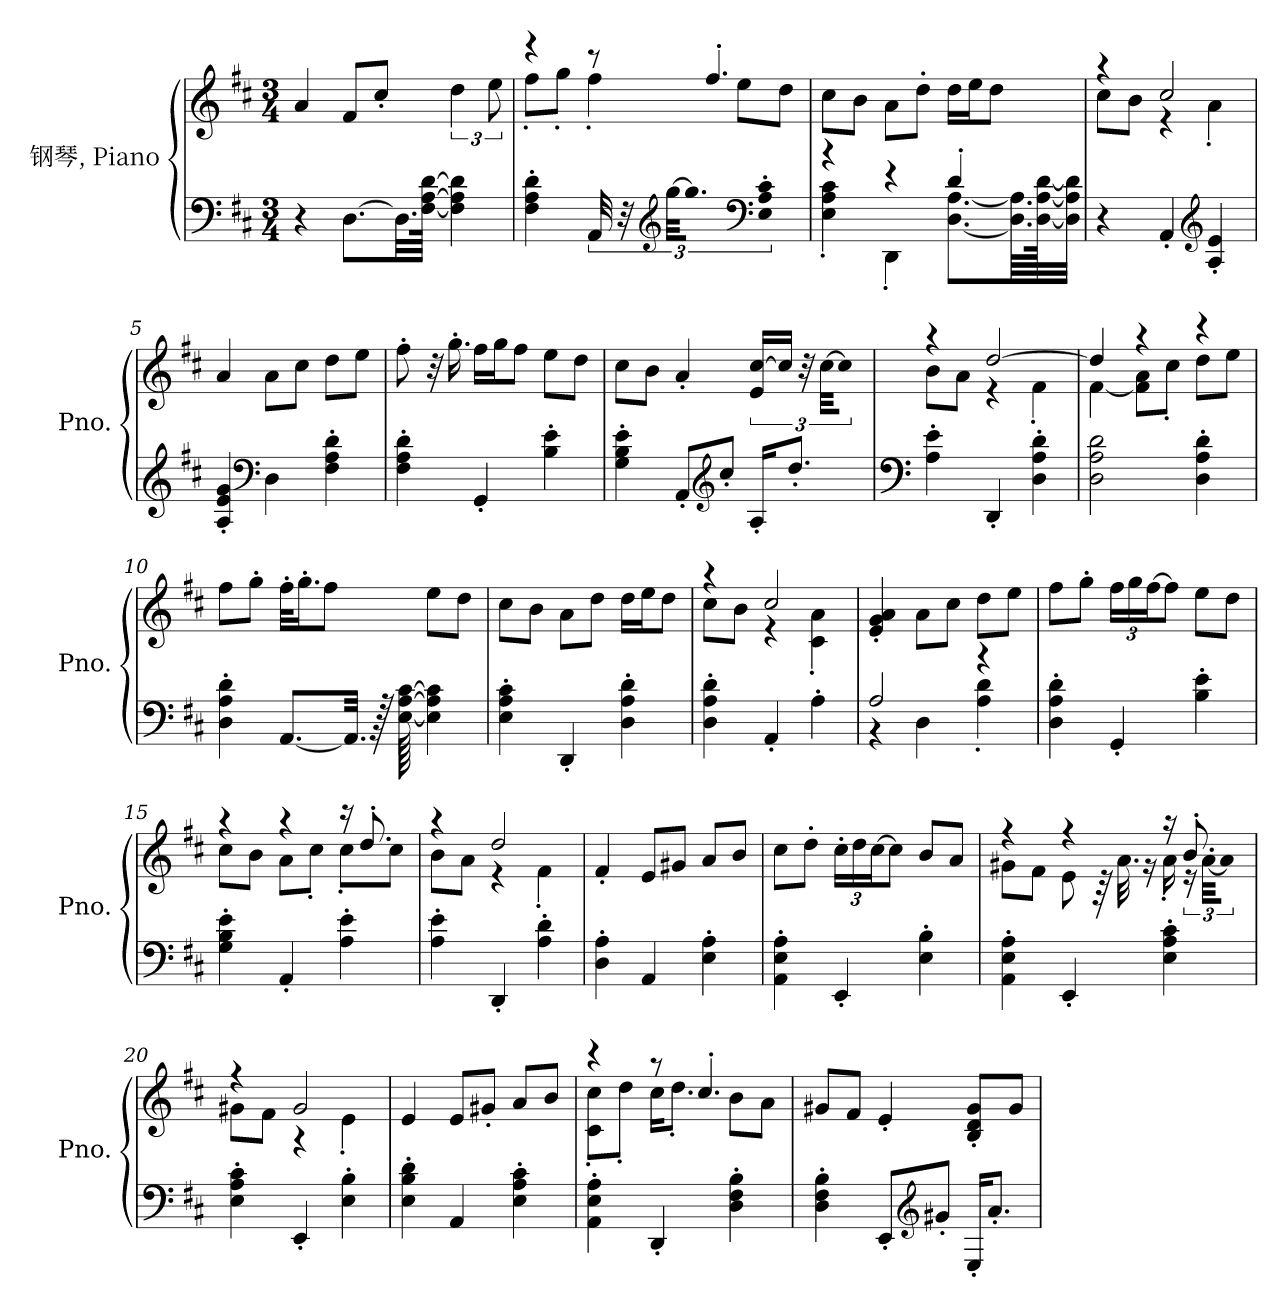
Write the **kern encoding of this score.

**kern	**kern
*part1	*part1
*staff2	*staff1
*I"钢琴, Piano	*
*I'Pno.	*
*clefF4	*clefG2
*k[f#c#]	*k[f#c#]
*M3/4	*M3/4
*MM120	*MM120
=1	=1
4r	4a/
[8.D\L	8f#/L
.	8cc#'/J
32.D\LL]	.
[64F#\ [64A\ [64d\JJJk	.
4F#\] 4A\] 4d\]	6dd\
.	12ee\
=2	=2
*	*^
4F#\' 4A\' 4d\'	4r	8ff#'\L
.	.	8gg'\J
48AA/	8r	4ff#'\
48r	.	.
*clefG2	*	*
[48gg\KKL	.	.
8.gg\J]	.	.
.	4.ff#'/	.
*clefF4	*	*
4E\' 4A\' 4c#\'	.	8ee\L
.	.	8dd\J
*	*v	*v
=3	=3
*^	*
4r	4E\' 4A\' 4c#\'	8cc#\L
.	.	8b\J
4r	4DD'\	8a\L
.	.	8dd'\J
4d'/	[8.D\ [8.A\L	16dd\LL
.	.	16ee\J
.	.	8dd\J
.	64.D\] 64.A\]LLL	.
.	[128D\ [128A\ [128d\JK	.
.	32D\] 32A\] 32d\]JJJ	.
*v	*v	*
=4	=4
*	*^
4r	4r	8cc#\L
.	.	8b\J
4AA'/	2cc#/	4r
*clefG2	*	*
4A/' 4e/'	.	4a'\
*	*v	*v
!!LO:LB:g=z
=5	=5
4A/' 4e/' 4g/'	4a/
*clefF4	*
4D\	8a\L
.	8cc#\J
4F#\' 4A\' 4d\'	8dd\L
.	8ee\J
=6	=6
4F#\' 4A\' 4d\'	8ff#'\
.	32r
.	16.gg'\
4GG'/	16ff#\LL
.	16gg\J
.	8ff#\J
4B\' 4e\'	8ee\L
.	8dd\J
=7	=7
4G\' 4B\' 4e\'	8cc#\L
.	8b\J
8AA'/L	4a'/
*clefG2	*
8cc#'/J	.
16A'/KL	24e/ [24cc#/LL
.	24cc#/JJ]
8.dd'/J	.
.	48r
.	[48cc#\KKL
.	8cc#\J]
=8	=8
*clefF4	*
*	*^
4A\' 4e\'	4r	8b\L
.	.	8a\J
4DD'/	[2dd/	4r
4D\' 4A\' 4d\'	.	4f#'\
=9	=9	=9
2D\ 2A\ 2d\	4dd/]	[4f#\
.	4r	8f#\] 8a\L
.	.	8cc#'\J
4D\' 4A\' 4d\'	4r	8dd\L
.	.	8ee\J
*	*v	*v
!!LO:LB:g=z
=10	=10
4D\' 4A\' 4d\'	8ff#\L
.	8gg'\J
[8.AA/L	32ff#'\KLL
.	16.gg'\J
.	8ff#\J
32.AA/Jkk]	.
128r	.
[128E\ [128A\ [128c#\	.
4E\] 4A\] 4c#\]	8ee\L
.	8dd\J
=11	=11
4E\' 4A\' 4c#\'	8cc#\L
.	8b\J
4DD'/	8a\L
.	8dd\J
4D\' 4A\' 4d\'	16dd\LL
.	16ee\J
.	8dd\J
=12	=12
*	*^
4D\' 4A\' 4d\'	4r	8cc#\L
.	.	8b\J
4AA'/	2cc#/	4r
4A'\	.	4c#\' 4a\'
*	*v	*v
=13	=13
*^	*
2A/	4r	4e/' 4g/' 4a/'
.	4D\	8a\L
.	.	8cc#\J
4r	4A\' 4d\'	8dd\L
.	.	8ee\J
*v	*v	*
=14	=14
4D\' 4A\' 4d\'	8ff#\L
.	8gg'\J
*	*Xbrackettup
4GG'/	24ff#\LL
.	24gg\
.	[24ff#\J
.	8ff#\J]
4B\' 4e\'	8ee\L
.	8dd\J
!!LO:LB:g=z
=15	=15
*	*^
4G\' 4B\' 4e\'	4r	8cc#\L
.	.	8b\J
4AA'/	4r	8a\L
.	.	8cc#'\J
4A\' 4e\'	16r	8cc#'\L
.	8.dd'/	.
.	.	8cc#\J
=16	=16	=16
4A\' 4e\'	4r	8b\L
.	.	8a\J
4DD'/	2dd/	4r
4A\' 4d\'	.	4f#'\
*	*v	*v
=17	=17
4D\' 4A\'	4f#'/
4AA/	8e/L
.	8g#X/J
4E\' 4A\'	8a/L
.	8b/J
=18	=18
4AA\' 4E\' 4A\'	8cc#\L
.	8dd'\J
4EE'/	24cc#'\LL
.	24dd\
.	[24cc#\J
.	8cc#\J]
4E\' 4B\'	8b/L
.	8a/J
=19	=19
*	*^
4AA\' 4E\' 4A\'	4r	8g#X\L
.	.	8f#\J
4EE'/	4r	8e\
.	.	64r
.	.	32.a\
.	.	16r
4E\' 4A\' 4c#\'	16r	16a'\
*	*	*brackettup
.	8.b'/	24r
.	.	[48a\KKL
.	.	8a\J]
!!LO:LB:g=z	!!
=20	=20	=20
4E\' 4A\' 4c#\'	4r	8g#X\L
.	.	8f#\J
4EE'/	2g#/	4r
4E\' 4B\'	.	4e'\
*	*v	*v
=21	=21
4E\' 4B\' 4d\'	4e/
4AA/	8e/L
.	8g#X'/J
4E\' 4A\' 4c#\'	8a/L
.	8b/J
=22	=22
*	*^
4AA\' 4E\' 4A\'	4r	8c#\' 8cc#\'L
.	.	8dd'\J
4DD'/	8r	16cc#\KL
.	.	8.dd'\J
.	4.cc#'/	.
4D\' 4F#\' 4B\'	.	8b\L
.	.	8a\J
*	*v	*v
=23	=23
4D\' 4F#\' 4B\'	8g#X/L
.	8f#/J
8EE'/L	4e'/
*clefG2	*
8g#X'/J	.
16E'/KL	8B/' 8d/' 8g#/'L
8.a'/J	.
.	8g#/J
=	=
*-	*-
